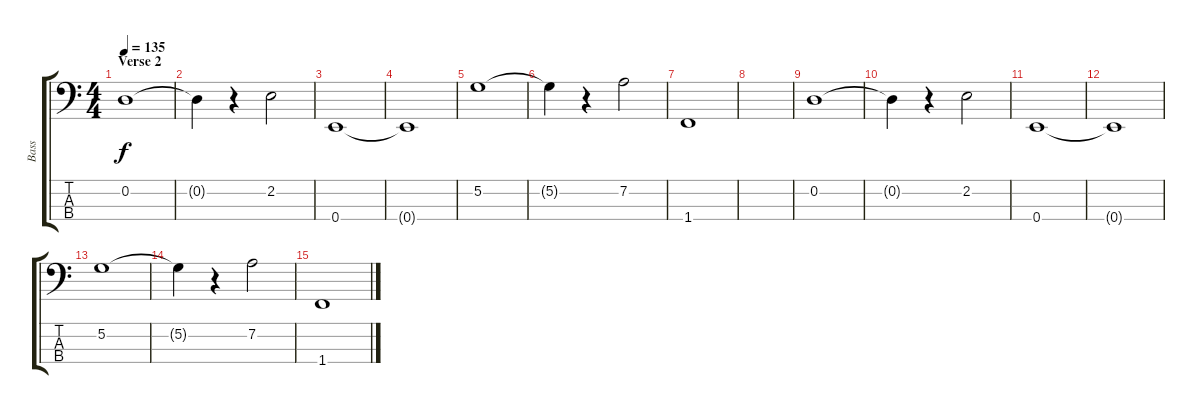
\track ("Bass" "Bass") {instrument electricbassfinger}
\staff {score tabs}
\tuning (G2 D2 A1 E1) {hide}
\ts (4 4)
\section ("" "Verse 2")
\tempo 135
\clef f4
\ks c
0.2.1{dy f} |
0.2{t}.4 r.4 2.2.2 |
0.4.1 |
0.4{t}.1 |
5.2.1 |
5.2{t}.4 r.4 7.2.2 |
1.4.1 |
|
0.2.1 |
0.2{t}.4 r.4 2.2.2 |
0.4.1 |
0.4{t}.1 |
5.2.1 |
5.2{t}.4 r.4 7.2.2 |
1.4.1
